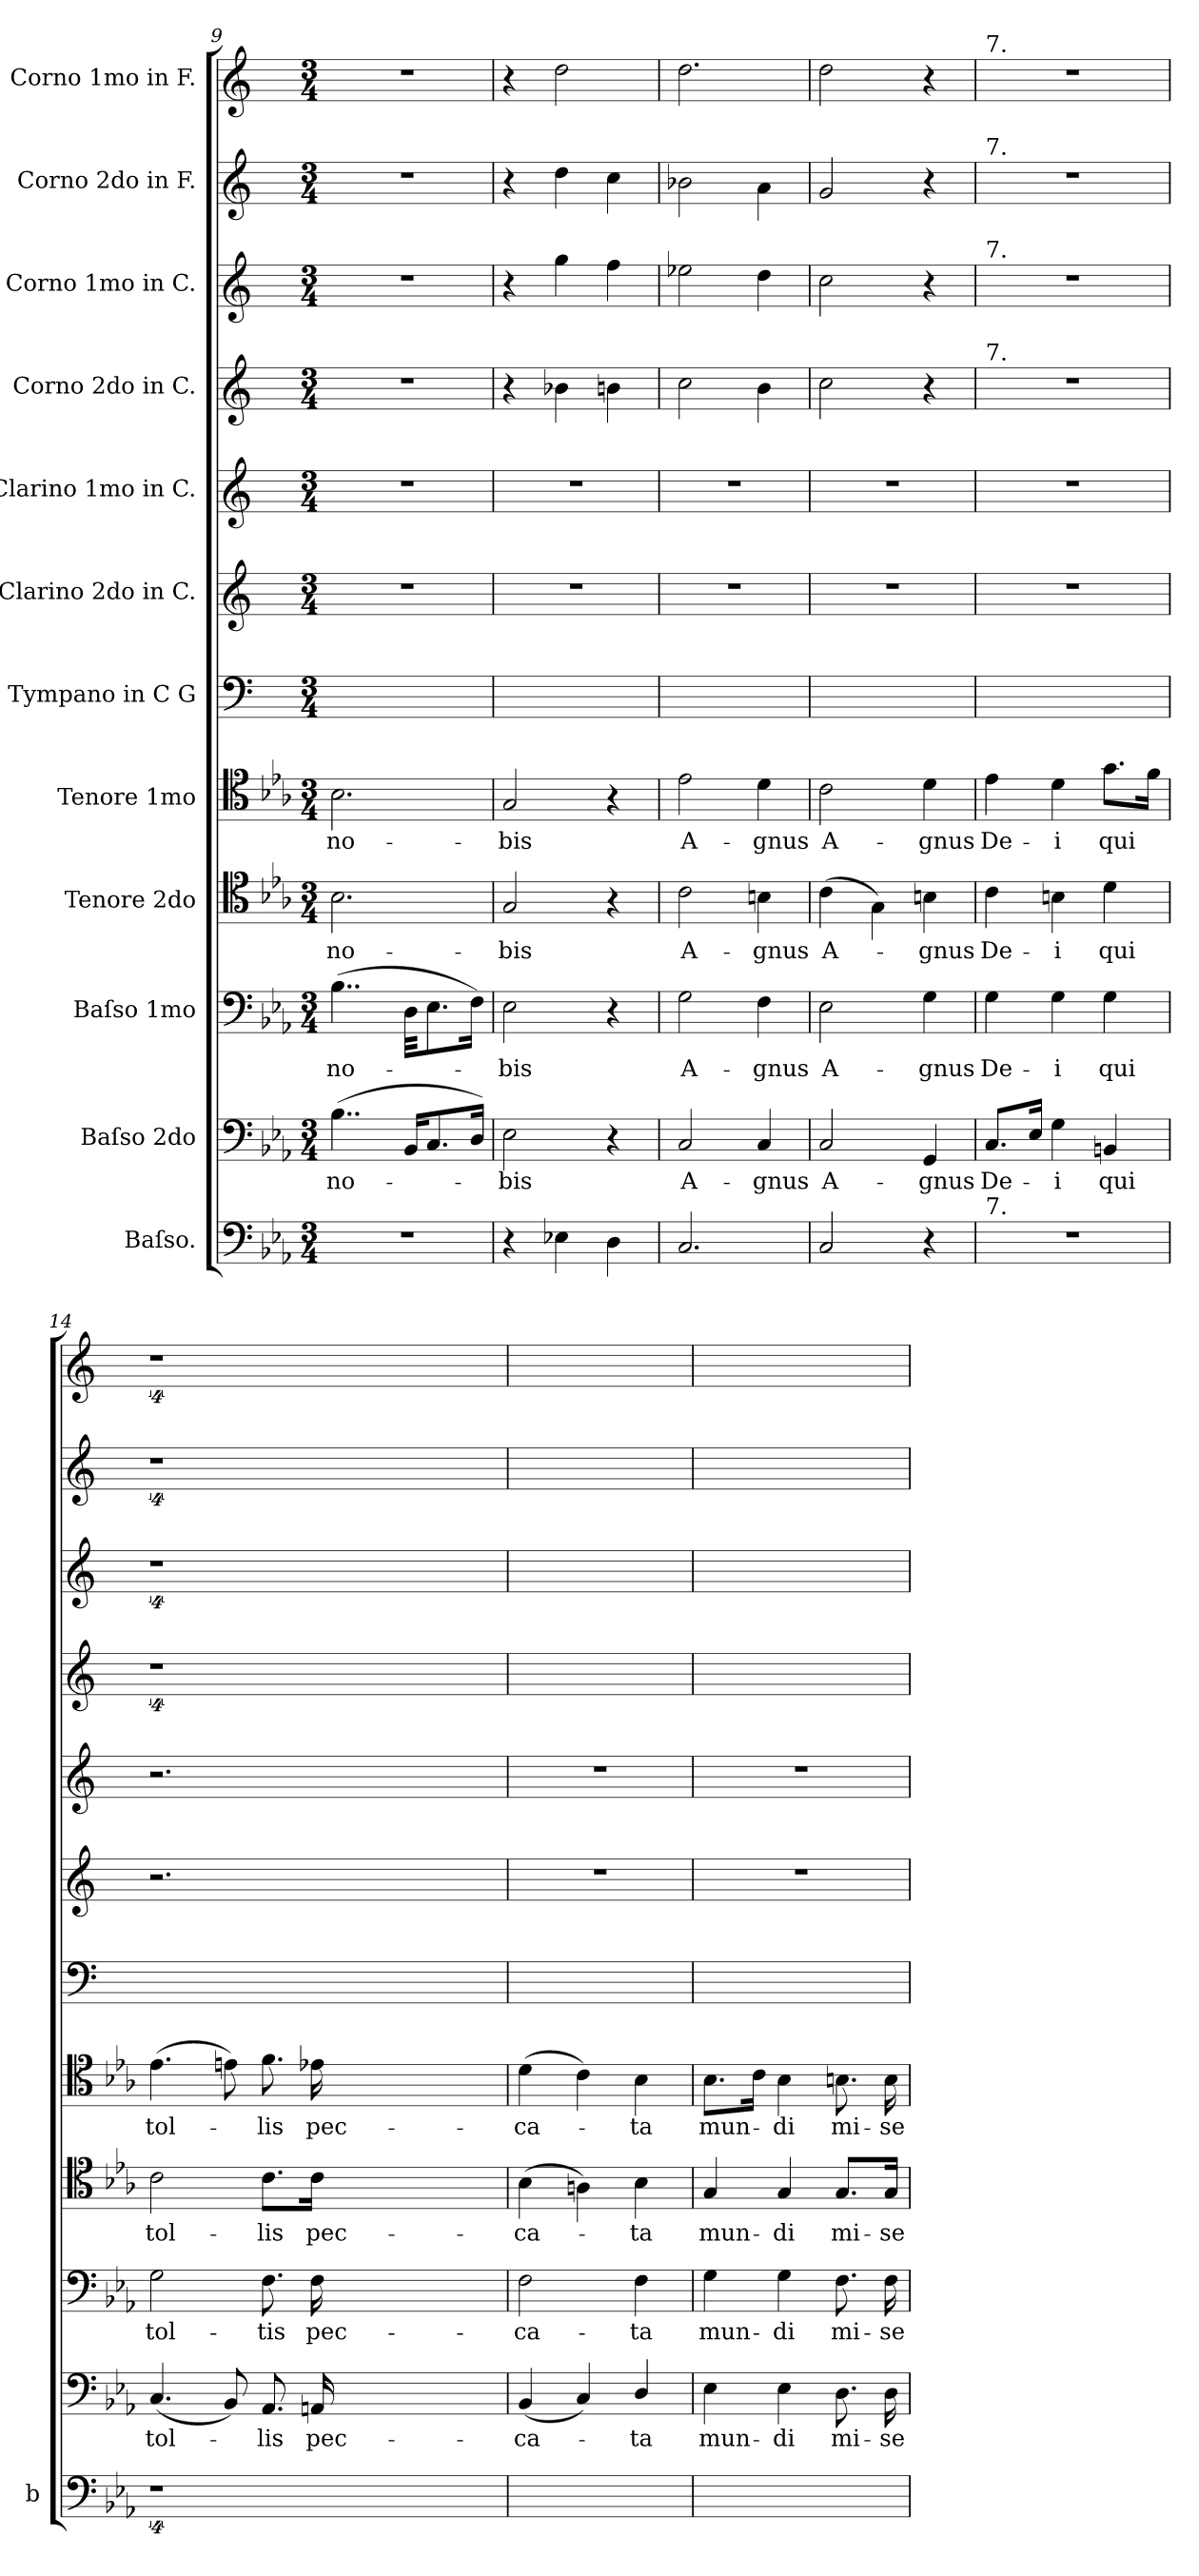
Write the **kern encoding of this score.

**kern	**kern	**text	**kern	**text	**kern	**text	**kern	**text	**kern	**kern	**kern	**kern	**kern	**kern	**kern
*part12	*part11	*part11	*part10	*part10	*part9	*part9	*part8	*part8	*part7	*part6	*part5	*part4	*part3	*part2	*part1
*staff12	*staff11	*staff11	*staff10	*staff10	*staff9	*staff9	*staff8	*staff8	*staff7	*staff6	*staff5	*staff4	*staff3	*staff2	*staff1
*I"Baſso.	*I"Baſso 2do	*	*I"Baſso 1mo	*	*I"Tenore 2do	*	*I"Tenore 1mo	*	*I"Tympano in C G	*I"Clarino 2do in C.	*I"Clarino 1mo in C.	*I"Corno 2do in C.	*I"Corno 1mo in C.	*I"Corno 2do in F.	*I"Corno 1mo in F.
*I'b	*	*	*	*	*	*	*	*	*	*	*	*	*	*	*
*clefF4	*clefF4	*	*clefF4	*	*clefC4	*	*clefC4	*	*clefF4	*clefG2	*clefG2	*clefG2	*clefG2	*clefG2	*clefG2
*	*	*	*	*	*	*	*	*	*	*	*	*	*	*ITrd4c7	*ITrd4c7
*k[b-e-a-]	*k[b-e-a-]	*	*k[b-e-a-]	*	*k[b-e-a-]	*	*k[b-e-a-]	*	*k[]	*k[]	*k[]	*k[]	*k[]	*k[b-]	*k[b-]
*M3/4	*M3/4	*	*M3/4	*	*M3/4	*	*M3/4	*	*M3/4	*M3/4	*M3/4	*M3/4	*M3/4	*M3/4	*M3/4
=9	=9	=9	=9	=9	=9	=9	=9	=9	=9	=9	=9	=9	=9	=9	=9
2.r	(4..B-\	no-	(4..B-\	no-	2.B-\	no-	2.B-\	-no-	2.ryy	2.r	2.r	2.r	2.r	2.r	2.r
!	!	!	!LO:N:vis=32	!	!	!	!	!	!	!	!	!	!	!	!
.	16BB-/KL	.	16D\KKL	.	.	.	.	.	.	.	.	.	.	.	.
.	8.C/	.	8.E-\	.	.	.	.	.	.	.	.	.	.	.	.
.	16D/Jk)	.	16F\Jk)	.	.	.	.	.	.	.	.	.	.	.	.
=10	=10	=10	=10	=10	=10	=10	=10	=10	=10	=10	=10	=10	=10	=10	=10
4r	2E-\	-bis	2E-\	-bis	2G/	-bis	2G/	-bis	2.ryy	2.r	2.r	4r	4r	4r	4r
4E-X\	.	.	.	.	.	.	.	.	.	.	.	4b-X\	4gg\	4g\	2g\
4D\	4r	.	4r	.	4r	.	4r	.	.	.	.	4bn\	4ff\	4f\	.
=11	=11	=11	=11	=11	=11	=11	=11	=11	=11	=11	=11	=11	=11	=11	=11
2.C/	2C/	A-	2G\	A-	2c\	A-	2e-\	A-	2.ryy	2.r	2.r	2cc\	2ee-X\	2e-X\	2.g\
.	4C/	-gnus	4F\	-gnus	4Bn\	-gnus	4d\	-gnus	.	.	.	4b\	4dd\	4d\	.
=12	=12	=12	=12	=12	=12	=12	=12	=12	=12	=12	=12	=12	=12	=12	=12
!	!	!LO:LY:i	!	!LO:LY:i	!	!LO:LY:i	!	!LO:LY:i	!	!	!	!	!	!	!
2C/	2C/	A-	2E-\	A-	(4c\	A-	2c\	A-	2.ryy	2.r	2.r	2cc\	2cc\	2c/	2g\
.	.	.	.	.	4G\)	.	.	.	.	.	.	.	.	.	.
!	!	!LO:LY:i	!	!LO:LY:i	!	!LO:LY:i	!	!LO:LY:i	!	!	!	!	!	!	!
4r	4GG/	-gnus	4G\	-gnus	4Bn\	-gnus	4d\	-gnus	.	.	.	4r	4r	4r	4r
=13	=13	=13	=13	=13	=13	=13	=13	=13	=13	=13	=13	=13	=13	=13	=13
!	!	!	!	!	!	!	!	!	!	!	!	!	!	!	!LO:TX:a:t=7.
!	!	!	!	!	!	!	!	!	!	!	!	!	!	!LO:TX:a:t=7.	!
!	!	!	!	!	!	!	!	!	!	!	!	!	!LO:TX:a:t=7.	!	!
!	!	!	!	!	!	!	!	!	!	!	!	!LO:TX:a:t=7.	!	!	!
!LO:TX:a:t=7.	!	!	!	!	!	!	!	!	!	!	!	!	!	!	!
2.r	8.C/L	De-	4G\	De-	4c\	De-	4e-\	De-	2.ryy	2.r	2.r	2.r	2.r	2.r	2.r
.	16E-/Jk	.	.	.	.	.	.	.	.	.	.	.	.	.	.
.	4G\	-i	4G\	-i	4Bn\	-i	4d\	-i	.	.	.	.	.	.	.
.	4BBn/	qui	4G\	qui	4d\	qui	8.g\L	qui	.	.	.	.	.	.	.
.	.	.	.	.	.	.	16f\Jk	.	.	.	.	.	.	.	.
=14	=14	=14	=14	=14	=14	=14	=14	=14	=14	=14	=14	=14	=14	=14	=14
4%9r	(4.C/	tol-	2G\	tol-	2c\	tol-	(4.e-\	tol-	2.ryy	2.r	2.r	4%9r	4%9r	4%9r	4%9r
.	8BB-/)	.	.	.	.	.	8en\)	.	.	.	.	.	.	.	.
.	8.AA-/	-lis	8.F\	-tis	8.c\L	-lis	8.f\	-lis	.	.	.	.	.	.	.
.	16AAn/	pec-	16F\	pec-	16c\Jk	pec-	16e-X\	pec-	.	.	.	.	.	.	.
.	1.ryy	.	1.ryy	.	1.ryy	.	1.ryy	.	1.ryy	1.ryy	1.ryy	.	.	.	.
=15	=15	=15	=15	=15	=15	=15	=15	=15	=15	=15	=15	=15	=15	=15	=15
2.ryy	(4BB-/	-ca-	2F\	-ca-	(4B-\	-ca-	(4d\	-ca-	2.ryy	2.r	2.r	2.ryy	2.ryy	2.ryy	2.ryy
.	4C/)	.	.	.	4An\)	.	4c\)	.	.	.	.	.	.	.	.
.	4D/	-ta	4F\	-ta	4B-\	-ta	4B-\	-ta	.	.	.	.	.	.	.
=16	=16	=16	=16	=16	=16	=16	=16	=16	=16	=16	=16	=16	=16	=16	=16
2.ryy	4E-\	mun-	4G\	mun-	4G/	mun-	8.B-\L	mun-	2.ryy	2.r	2.r	2.ryy	2.ryy	2.ryy	2.ryy
.	.	.	.	.	.	.	16c\Jk	.	.	.	.	.	.	.	.
.	4E-\	-di	4G\	-di	4G/	-di	4B-\	-di	.	.	.	.	.	.	.
.	8.D\	mi-	8.F\	mi-	8.G/L	mi-	8.Bn\	mi-	.	.	.	.	.	.	.
.	16D\	-se-	16F\	-se-	16G/Jk	-se-	16B\	-se-	.	.	.	.	.	.	.
=	=	=	=	=	=	=	=	=	=	=	=	=	=	=	=
*-	*-	*-	*-	*-	*-	*-	*-	*-	*-	*-	*-	*-	*-	*-	*-
